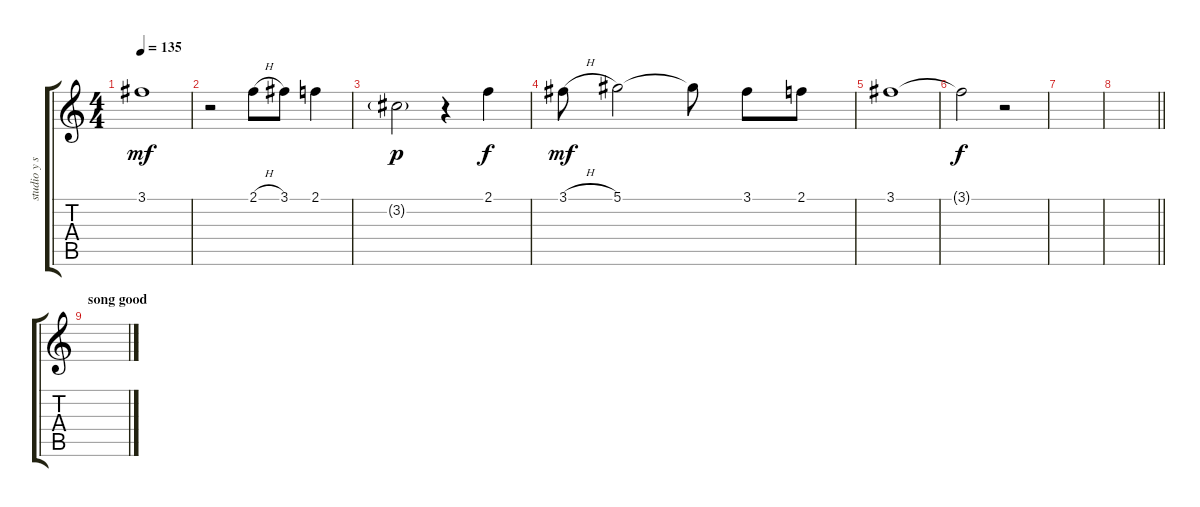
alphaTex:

\track ("studio y solo guitarr" "studio y s") {instrument distortionguitar}
\staff {score tabs}
\tuning (Eb4 Bb3 Gb3 Db3 Ab2 Eb2) {hide}
\ts (4 4)
\tempo 135
\clef g2
\ks c
3.1.1{dy mf} |
r.2 2.1{h}.8 3.1.8 2.1.4 |
3.2{g}.2{dy p} r.4 2.1.4{dy f} |
3.1{h}.8{dy mf} 5.1.2 5.1{t}.8 3.1.8 2.1.8 |
3.1.1 |
3.1{t}.2{dy f} r.2 |
|
\barLineRight lightlight
|
\section ("" "song good")
